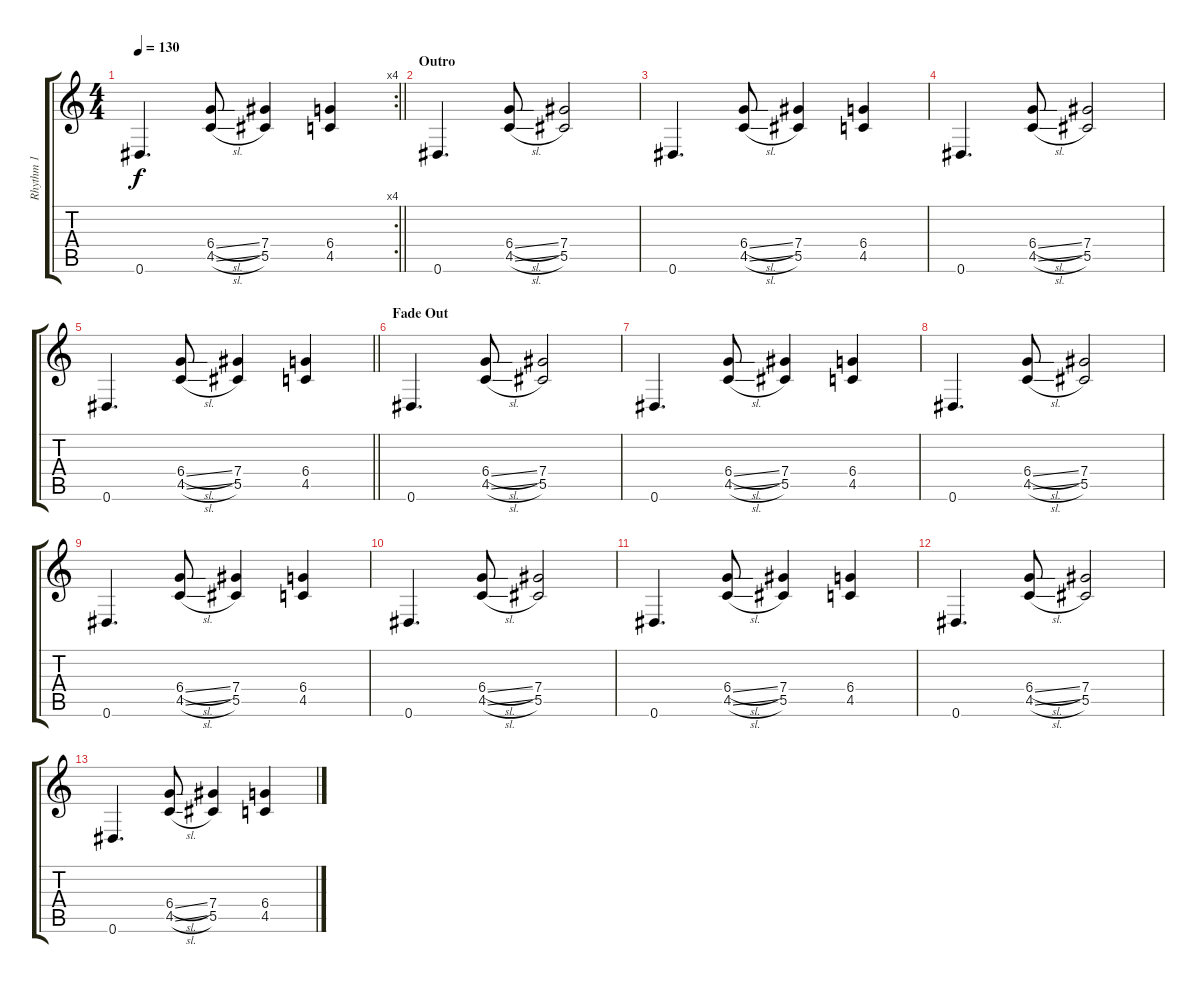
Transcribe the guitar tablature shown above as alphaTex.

\track ("Rhythm 1" "Rhythm 1") {instrument overdrivenguitar}
\staff {score tabs}
\tuning (Eb4 Bb3 Gb3 Db3 Ab2 Eb2) {hide}
\rc 4
\ts (4 4)
\tempo 130
\clef g2
\barLineRight lightlight
\ks c
0.6.4{d dy f} (6.4{sl} 4.5{sl}).8 (7.4 5.5).4 (6.4 4.5).4 |
\section ("" "Outro")
0.6.4{d} (6.4{sl} 4.5{sl}).8 (7.4 5.5).2 |
0.6.4{d} (6.4{sl} 4.5{sl}).8 (7.4 5.5).4 (6.4 4.5).4 |
0.6.4{d} (6.4{sl} 4.5{sl}).8 (7.4 5.5).2 |
\barLineRight lightlight
0.6.4{d} (6.4{sl} 4.5{sl}).8 (7.4 5.5).4 (6.4 4.5).4 |
\section ("" "Fade Out")
0.6.4{d} (6.4{sl} 4.5{sl}).8 (7.4 5.5).2 |
0.6.4{d} (6.4{sl} 4.5{sl}).8 (7.4 5.5).4 (6.4 4.5).4 |
0.6.4{d} (6.4{sl} 4.5{sl}).8 (7.4 5.5).2 |
0.6.4{d volume 0} (6.4{sl} 4.5{sl}).8 (7.4 5.5).4 (6.4 4.5).4 |
0.6.4{d} (6.4{sl} 4.5{sl}).8 (7.4 5.5).2 |
0.6.4{d} (6.4{sl} 4.5{sl}).8 (7.4 5.5).4 (6.4 4.5).4 |
0.6.4{d} (6.4{sl} 4.5{sl}).8 (7.4 5.5).2 |
0.6.4{d} (6.4{sl} 4.5{sl}).8 (7.4 5.5).4 (6.4 4.5).4
